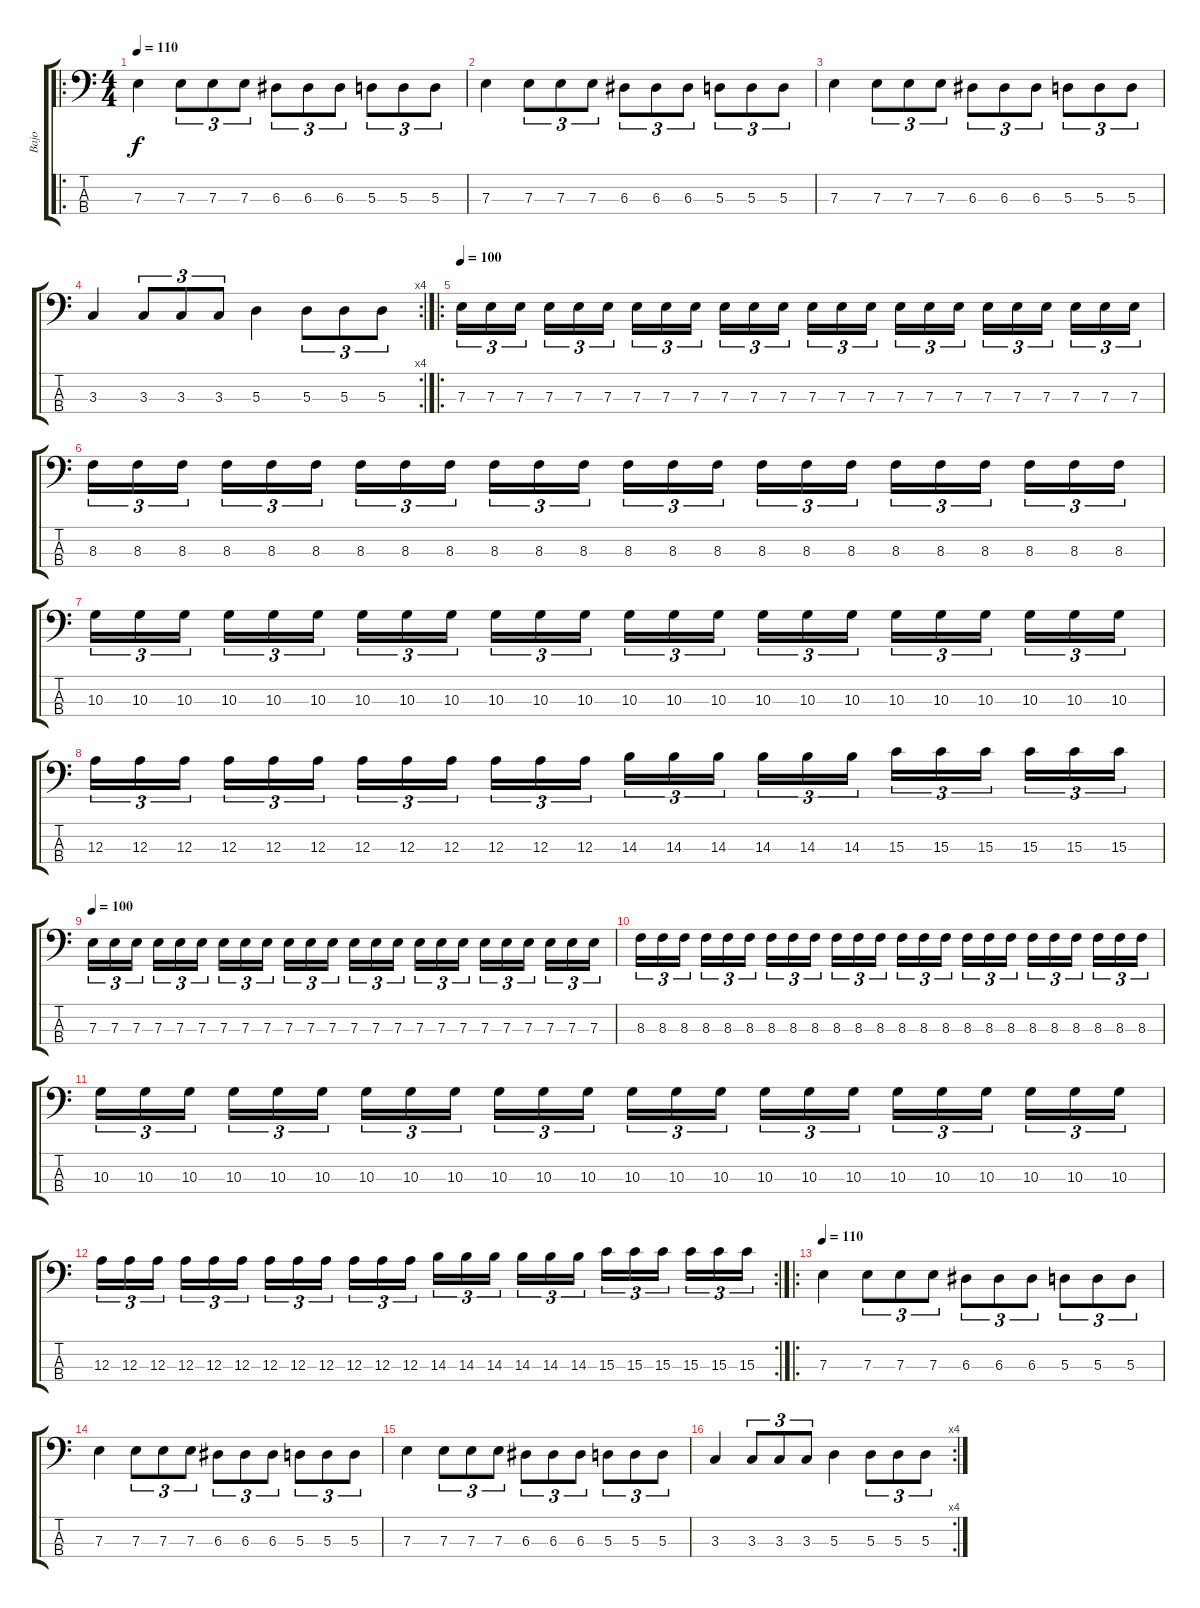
\track ("Bajo" "Bajo") {instrument electricbassfinger}
\staff {score tabs}
\tuning (G2 D2 A1 E1) {hide}
\ro
\ts (4 4)
\tempo 110
\clef f4
\ks c
7.3.4{dy f} 7.3.8{tu (3 2)} 7.3.8{tu (3 2)} 7.3.8{tu (3 2)} 6.3.8{tu (3 2)} 6.3.8{tu (3 2)} 6.3.8{tu (3 2)} 5.3.8{tu (3 2)} 5.3.8{tu (3 2)} 5.3.8{tu (3 2)} |
7.3.4 7.3.8{tu (3 2)} 7.3.8{tu (3 2)} 7.3.8{tu (3 2)} 6.3.8{tu (3 2)} 6.3.8{tu (3 2)} 6.3.8{tu (3 2)} 5.3.8{tu (3 2)} 5.3.8{tu (3 2)} 5.3.8{tu (3 2)} |
7.3.4 7.3.8{tu (3 2)} 7.3.8{tu (3 2)} 7.3.8{tu (3 2)} 6.3.8{tu (3 2)} 6.3.8{tu (3 2)} 6.3.8{tu (3 2)} 5.3.8{tu (3 2)} 5.3.8{tu (3 2)} 5.3.8{tu (3 2)} |
\rc 4
3.3.4 3.3.8{tu (3 2)} 3.3.8{tu (3 2)} 3.3.8{tu (3 2)} 5.3.4 5.3.8{tu (3 2)} 5.3.8{tu (3 2)} 5.3.8{tu (3 2)} |
\ro
\tempo 100
7.3.16{tu (3 2)} 7.3.16{tu (3 2)} 7.3.16{tu (3 2) beam splitsecondary} 7.3.16{tu (3 2)} 7.3.16{tu (3 2)} 7.3.16{tu (3 2)} 7.3.16{tu (3 2)} 7.3.16{tu (3 2)} 7.3.16{tu (3 2) beam splitsecondary} 7.3.16{tu (3 2)} 7.3.16{tu (3 2)} 7.3.16{tu (3 2)} 7.3.16{tu (3 2)} 7.3.16{tu (3 2)} 7.3.16{tu (3 2) beam splitsecondary} 7.3.16{tu (3 2)} 7.3.16{tu (3 2)} 7.3.16{tu (3 2)} 7.3.16{tu (3 2)} 7.3.16{tu (3 2)} 7.3.16{tu (3 2) beam splitsecondary} 7.3.16{tu (3 2)} 7.3.16{tu (3 2)} 7.3.16{tu (3 2)} |
8.3.16{tu (3 2)} 8.3.16{tu (3 2)} 8.3.16{tu (3 2) beam splitsecondary} 8.3.16{tu (3 2)} 8.3.16{tu (3 2)} 8.3.16{tu (3 2)} 8.3.16{tu (3 2)} 8.3.16{tu (3 2)} 8.3.16{tu (3 2) beam splitsecondary} 8.3.16{tu (3 2)} 8.3.16{tu (3 2)} 8.3.16{tu (3 2)} 8.3.16{tu (3 2)} 8.3.16{tu (3 2)} 8.3.16{tu (3 2) beam splitsecondary} 8.3.16{tu (3 2)} 8.3.16{tu (3 2)} 8.3.16{tu (3 2)} 8.3.16{tu (3 2)} 8.3.16{tu (3 2)} 8.3.16{tu (3 2) beam splitsecondary} 8.3.16{tu (3 2)} 8.3.16{tu (3 2)} 8.3.16{tu (3 2)} |
10.3.16{tu (3 2)} 10.3.16{tu (3 2)} 10.3.16{tu (3 2) beam splitsecondary} 10.3.16{tu (3 2)} 10.3.16{tu (3 2)} 10.3.16{tu (3 2)} 10.3.16{tu (3 2)} 10.3.16{tu (3 2)} 10.3.16{tu (3 2) beam splitsecondary} 10.3.16{tu (3 2)} 10.3.16{tu (3 2)} 10.3.16{tu (3 2)} 10.3.16{tu (3 2)} 10.3.16{tu (3 2)} 10.3.16{tu (3 2) beam splitsecondary} 10.3.16{tu (3 2)} 10.3.16{tu (3 2)} 10.3.16{tu (3 2)} 10.3.16{tu (3 2)} 10.3.16{tu (3 2)} 10.3.16{tu (3 2) beam splitsecondary} 10.3.16{tu (3 2)} 10.3.16{tu (3 2)} 10.3.16{tu (3 2)} |
12.3.16{tu (3 2)} 12.3.16{tu (3 2)} 12.3.16{tu (3 2) beam splitsecondary} 12.3.16{tu (3 2)} 12.3.16{tu (3 2)} 12.3.16{tu (3 2)} 12.3.16{tu (3 2)} 12.3.16{tu (3 2)} 12.3.16{tu (3 2) beam splitsecondary} 12.3.16{tu (3 2)} 12.3.16{tu (3 2)} 12.3.16{tu (3 2)} 14.3.16{tu (3 2)} 14.3.16{tu (3 2)} 14.3.16{tu (3 2) beam splitsecondary} 14.3.16{tu (3 2)} 14.3.16{tu (3 2)} 14.3.16{tu (3 2)} 15.3.16{tu (3 2)} 15.3.16{tu (3 2)} 15.3.16{tu (3 2) beam splitsecondary} 15.3.16{tu (3 2)} 15.3.16{tu (3 2)} 15.3.16{tu (3 2)} |
\tempo 100
7.3.16{tu (3 2)} 7.3.16{tu (3 2)} 7.3.16{tu (3 2) beam splitsecondary} 7.3.16{tu (3 2)} 7.3.16{tu (3 2)} 7.3.16{tu (3 2)} 7.3.16{tu (3 2)} 7.3.16{tu (3 2)} 7.3.16{tu (3 2) beam splitsecondary} 7.3.16{tu (3 2)} 7.3.16{tu (3 2)} 7.3.16{tu (3 2)} 7.3.16{tu (3 2)} 7.3.16{tu (3 2)} 7.3.16{tu (3 2) beam splitsecondary} 7.3.16{tu (3 2)} 7.3.16{tu (3 2)} 7.3.16{tu (3 2)} 7.3.16{tu (3 2)} 7.3.16{tu (3 2)} 7.3.16{tu (3 2) beam splitsecondary} 7.3.16{tu (3 2)} 7.3.16{tu (3 2)} 7.3.16{tu (3 2)} |
8.3.16{tu (3 2)} 8.3.16{tu (3 2)} 8.3.16{tu (3 2) beam splitsecondary} 8.3.16{tu (3 2)} 8.3.16{tu (3 2)} 8.3.16{tu (3 2)} 8.3.16{tu (3 2)} 8.3.16{tu (3 2)} 8.3.16{tu (3 2) beam splitsecondary} 8.3.16{tu (3 2)} 8.3.16{tu (3 2)} 8.3.16{tu (3 2)} 8.3.16{tu (3 2)} 8.3.16{tu (3 2)} 8.3.16{tu (3 2) beam splitsecondary} 8.3.16{tu (3 2)} 8.3.16{tu (3 2)} 8.3.16{tu (3 2)} 8.3.16{tu (3 2)} 8.3.16{tu (3 2)} 8.3.16{tu (3 2) beam splitsecondary} 8.3.16{tu (3 2)} 8.3.16{tu (3 2)} 8.3.16{tu (3 2)} |
10.3.16{tu (3 2)} 10.3.16{tu (3 2)} 10.3.16{tu (3 2) beam splitsecondary} 10.3.16{tu (3 2)} 10.3.16{tu (3 2)} 10.3.16{tu (3 2)} 10.3.16{tu (3 2)} 10.3.16{tu (3 2)} 10.3.16{tu (3 2) beam splitsecondary} 10.3.16{tu (3 2)} 10.3.16{tu (3 2)} 10.3.16{tu (3 2)} 10.3.16{tu (3 2)} 10.3.16{tu (3 2)} 10.3.16{tu (3 2) beam splitsecondary} 10.3.16{tu (3 2)} 10.3.16{tu (3 2)} 10.3.16{tu (3 2)} 10.3.16{tu (3 2)} 10.3.16{tu (3 2)} 10.3.16{tu (3 2) beam splitsecondary} 10.3.16{tu (3 2)} 10.3.16{tu (3 2)} 10.3.16{tu (3 2)} |
\rc 2
12.3.16{tu (3 2)} 12.3.16{tu (3 2)} 12.3.16{tu (3 2) beam splitsecondary} 12.3.16{tu (3 2)} 12.3.16{tu (3 2)} 12.3.16{tu (3 2)} 12.3.16{tu (3 2)} 12.3.16{tu (3 2)} 12.3.16{tu (3 2) beam splitsecondary} 12.3.16{tu (3 2)} 12.3.16{tu (3 2)} 12.3.16{tu (3 2)} 14.3.16{tu (3 2)} 14.3.16{tu (3 2)} 14.3.16{tu (3 2) beam splitsecondary} 14.3.16{tu (3 2)} 14.3.16{tu (3 2)} 14.3.16{tu (3 2)} 15.3.16{tu (3 2)} 15.3.16{tu (3 2)} 15.3.16{tu (3 2) beam splitsecondary} 15.3.16{tu (3 2)} 15.3.16{tu (3 2)} 15.3.16{tu (3 2)} |
\ro
\tempo 110
7.3.4 7.3.8{tu (3 2)} 7.3.8{tu (3 2)} 7.3.8{tu (3 2)} 6.3.8{tu (3 2)} 6.3.8{tu (3 2)} 6.3.8{tu (3 2)} 5.3.8{tu (3 2)} 5.3.8{tu (3 2)} 5.3.8{tu (3 2)} |
7.3.4 7.3.8{tu (3 2)} 7.3.8{tu (3 2)} 7.3.8{tu (3 2)} 6.3.8{tu (3 2)} 6.3.8{tu (3 2)} 6.3.8{tu (3 2)} 5.3.8{tu (3 2)} 5.3.8{tu (3 2)} 5.3.8{tu (3 2)} |
7.3.4 7.3.8{tu (3 2)} 7.3.8{tu (3 2)} 7.3.8{tu (3 2)} 6.3.8{tu (3 2)} 6.3.8{tu (3 2)} 6.3.8{tu (3 2)} 5.3.8{tu (3 2)} 5.3.8{tu (3 2)} 5.3.8{tu (3 2)} |
\rc 4
3.3.4 3.3.8{tu (3 2)} 3.3.8{tu (3 2)} 3.3.8{tu (3 2)} 5.3.4 5.3.8{tu (3 2)} 5.3.8{tu (3 2)} 5.3.8{tu (3 2)}
